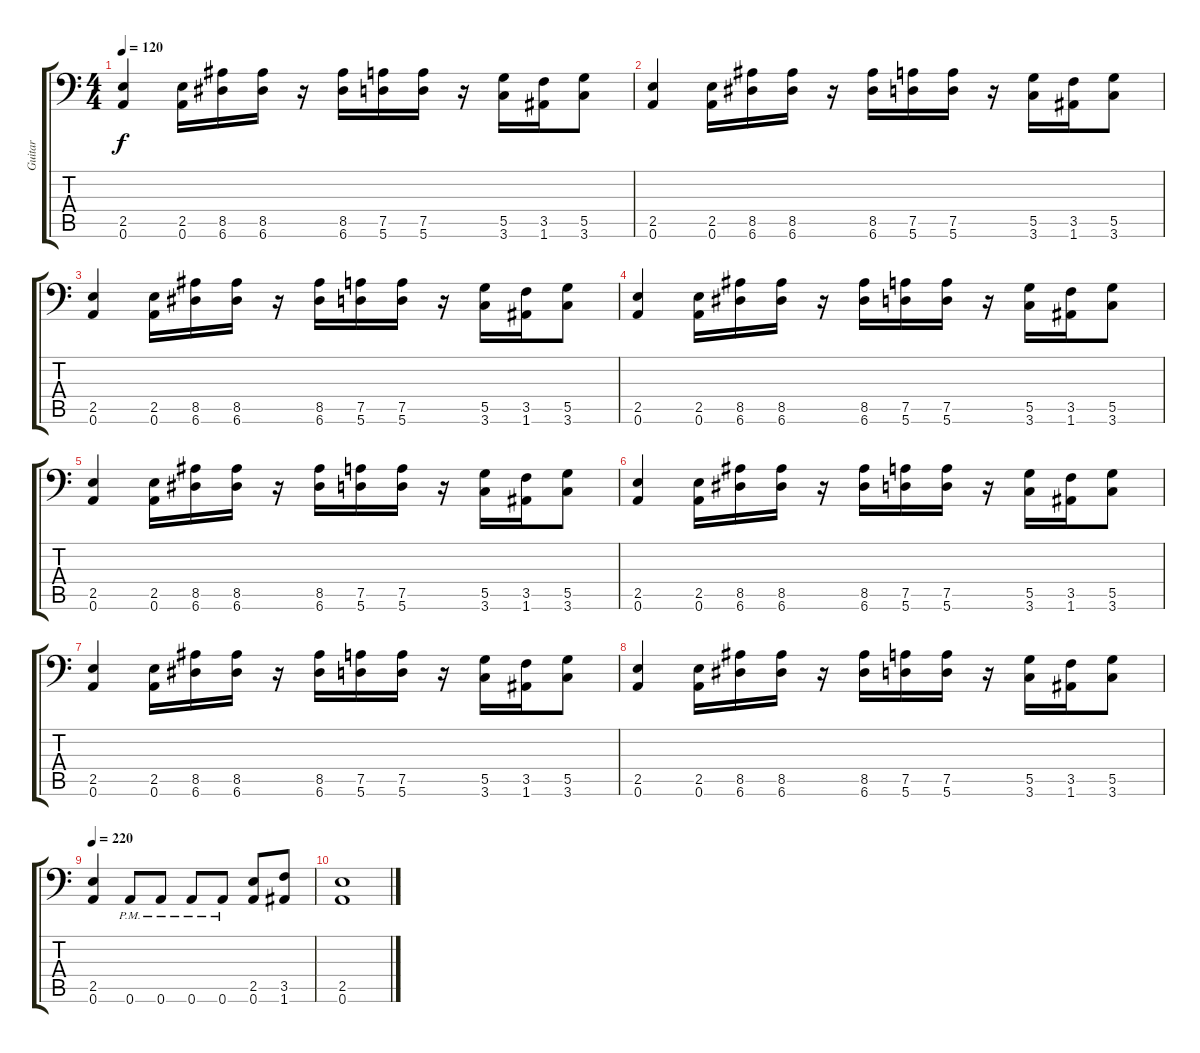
\track ("Guitar" "Guitar") {instrument distortionguitar}
\staff {score tabs}
\tuning (A3 E3 C3 G2 D2 A1) {hide}
\ts (4 4)
\tempo 120
\clef f4
\ks c
(2.5 0.6).4{dy f} (2.5 0.6).16 (8.5 6.6).16 (8.5 6.6).16 r.16 (8.5 6.6).16 (7.5 5.6).16 (7.5 5.6).16 r.16 (5.5 3.6).16 (3.5 1.6).16 (5.5 3.6).8 |
(2.5 0.6).4 (2.5 0.6).16 (8.5 6.6).16 (8.5 6.6).16 r.16 (8.5 6.6).16 (7.5 5.6).16 (7.5 5.6).16 r.16 (5.5 3.6).16 (3.5 1.6).16 (5.5 3.6).8 |
(2.5 0.6).4 (2.5 0.6).16 (8.5 6.6).16 (8.5 6.6).16 r.16 (8.5 6.6).16 (7.5 5.6).16 (7.5 5.6).16 r.16 (5.5 3.6).16 (3.5 1.6).16 (5.5 3.6).8 |
(2.5 0.6).4 (2.5 0.6).16 (8.5 6.6).16 (8.5 6.6).16 r.16 (8.5 6.6).16 (7.5 5.6).16 (7.5 5.6).16 r.16 (5.5 3.6).16 (3.5 1.6).16 (5.5 3.6).8 |
(2.5 0.6).4 (2.5 0.6).16 (8.5 6.6).16 (8.5 6.6).16 r.16 (8.5 6.6).16 (7.5 5.6).16 (7.5 5.6).16 r.16 (5.5 3.6).16 (3.5 1.6).16 (5.5 3.6).8 |
(2.5 0.6).4 (2.5 0.6).16 (8.5 6.6).16 (8.5 6.6).16 r.16 (8.5 6.6).16 (7.5 5.6).16 (7.5 5.6).16 r.16 (5.5 3.6).16 (3.5 1.6).16 (5.5 3.6).8 |
(2.5 0.6).4 (2.5 0.6).16 (8.5 6.6).16 (8.5 6.6).16 r.16 (8.5 6.6).16 (7.5 5.6).16 (7.5 5.6).16 r.16 (5.5 3.6).16 (3.5 1.6).16 (5.5 3.6).8 |
(2.5 0.6).4 (2.5 0.6).16 (8.5 6.6).16 (8.5 6.6).16 r.16 (8.5 6.6).16 (7.5 5.6).16 (7.5 5.6).16 r.16 (5.5 3.6).16 (3.5 1.6).16 (5.5 3.6).8 |
\tempo 220
(2.5 0.6).4 0.6{pm}.8 0.6{pm}.8 0.6{pm}.8 0.6{pm}.8 (2.5 0.6).8 (3.5 1.6).8 |
(2.5 0.6).1
